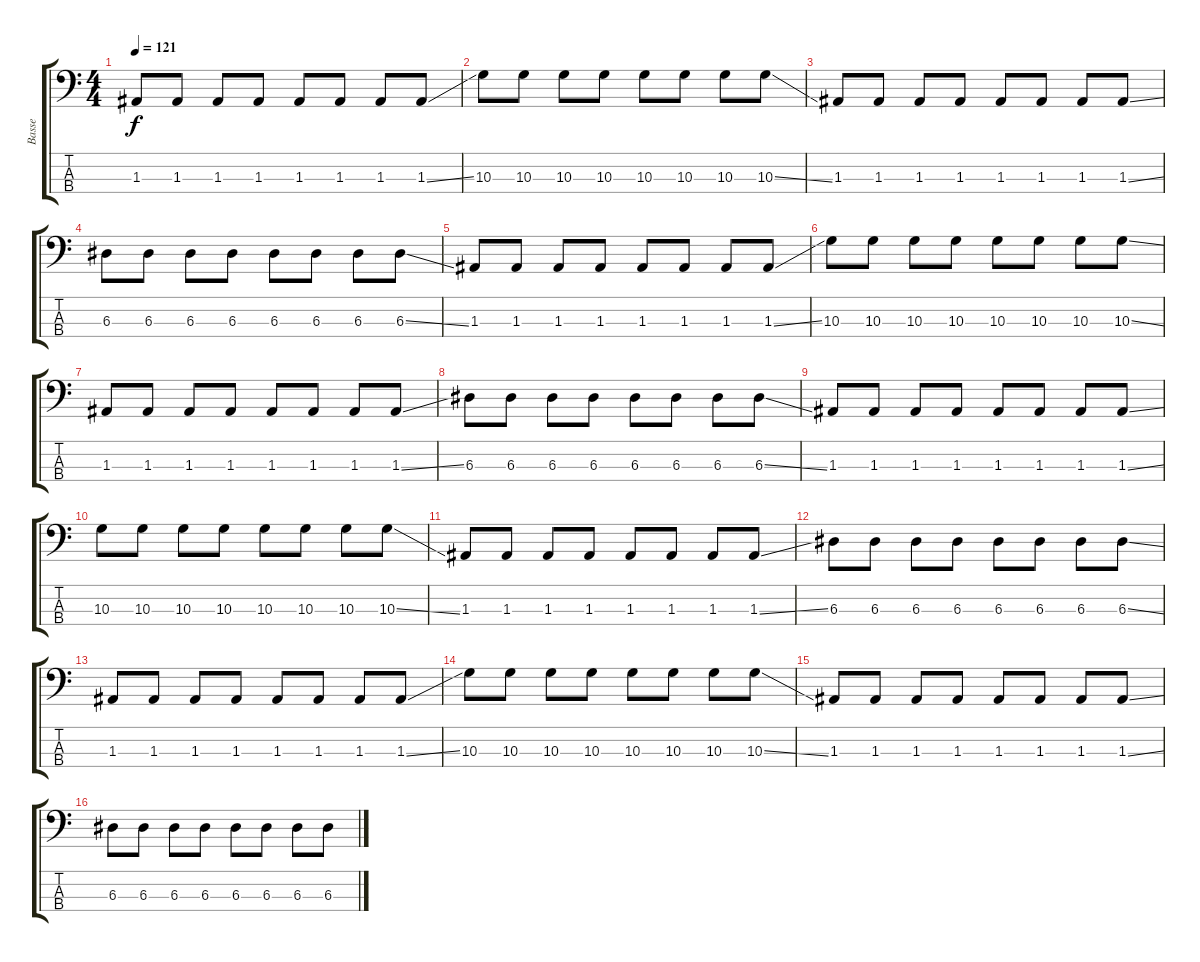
\track ("Basse" "Basse") {instrument electricbasspick}
\staff {score tabs}
\tuning (G2 D2 A1 E1) {hide}
\ts (4 4)
\tempo 121
\clef f4
\ks c
1.3.8{dy f} 1.3.8 1.3.8 1.3.8 1.3.8 1.3.8 1.3.8 1.3{ss}.8 |
10.3.8 10.3.8 10.3.8 10.3.8 10.3.8 10.3.8 10.3.8 10.3{ss}.8 |
1.3.8 1.3.8 1.3.8 1.3.8 1.3.8 1.3.8 1.3.8 1.3{ss}.8 |
6.3.8 6.3.8 6.3.8 6.3.8 6.3.8 6.3.8 6.3.8 6.3{ss}.8 |
1.3.8 1.3.8 1.3.8 1.3.8 1.3.8 1.3.8 1.3.8 1.3{ss}.8 |
10.3.8 10.3.8 10.3.8 10.3.8 10.3.8 10.3.8 10.3.8 10.3{ss}.8 |
1.3.8 1.3.8 1.3.8 1.3.8 1.3.8 1.3.8 1.3.8 1.3{ss}.8 |
6.3.8 6.3.8 6.3.8 6.3.8 6.3.8 6.3.8 6.3.8 6.3{ss}.8 |
1.3.8 1.3.8 1.3.8 1.3.8 1.3.8 1.3.8 1.3.8 1.3{ss}.8 |
10.3.8 10.3.8 10.3.8 10.3.8 10.3.8 10.3.8 10.3.8 10.3{ss}.8 |
1.3.8 1.3.8 1.3.8 1.3.8 1.3.8 1.3.8 1.3.8 1.3{ss}.8 |
6.3.8 6.3.8 6.3.8 6.3.8 6.3.8 6.3.8 6.3.8 6.3{ss}.8 |
1.3.8 1.3.8 1.3.8 1.3.8 1.3.8 1.3.8 1.3.8 1.3{ss}.8 |
10.3.8 10.3.8 10.3.8 10.3.8 10.3.8 10.3.8 10.3.8 10.3{ss}.8 |
1.3.8 1.3.8 1.3.8 1.3.8 1.3.8 1.3.8 1.3.8 1.3{ss}.8 |
6.3.8 6.3.8 6.3.8 6.3.8 6.3.8 6.3.8 6.3.8 6.3{ss}.8
